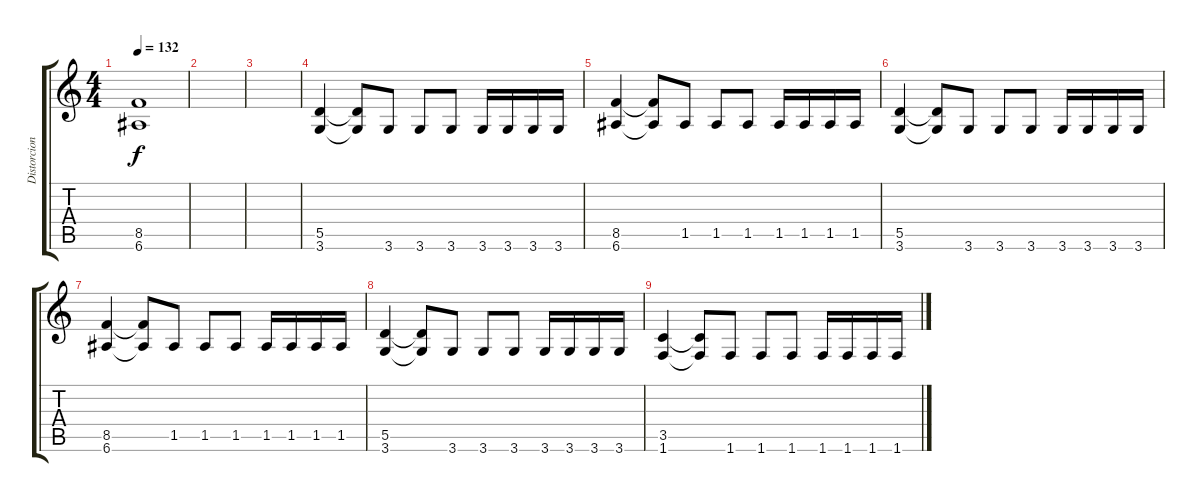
\track ("Distorcion" "Distorcion") {instrument distortionguitar}
\staff {score tabs}
\tuning (E4 B3 G3 D3 A2 E2) {hide}
\ts (4 4)
\tempo 132
\clef g2
\ks c
(8.5{t} 6.6{t}).1{dy f} |
|
|
(5.5 3.6).4 (5.5{t} 3.6{t}).8 3.6.8 3.6.8 3.6.8 3.6.16 3.6.16 3.6.16 3.6.16 |
(8.5 6.6).4 (8.5{t} 6.6{t}).8 1.5.8 1.5.8 1.5.8 1.5.16 1.5.16 1.5.16 1.5.16 |
(5.5 3.6).4 (5.5{t} 3.6{t}).8 3.6.8 3.6.8 3.6.8 3.6.16 3.6.16 3.6.16 3.6.16 |
(8.5 6.6).4 (8.5{t} 6.6{t}).8 1.5.8 1.5.8 1.5.8 1.5.16 1.5.16 1.5.16 1.5.16 |
(5.5 3.6).4 (5.5{t} 3.6{t}).8 3.6.8 3.6.8 3.6.8 3.6.16 3.6.16 3.6.16 3.6.16 |
(3.5 1.6).4 (3.5{t} 1.6{t}).8 1.6.8 1.6.8 1.6.8 1.6.16 1.6.16 1.6.16 1.6.16
